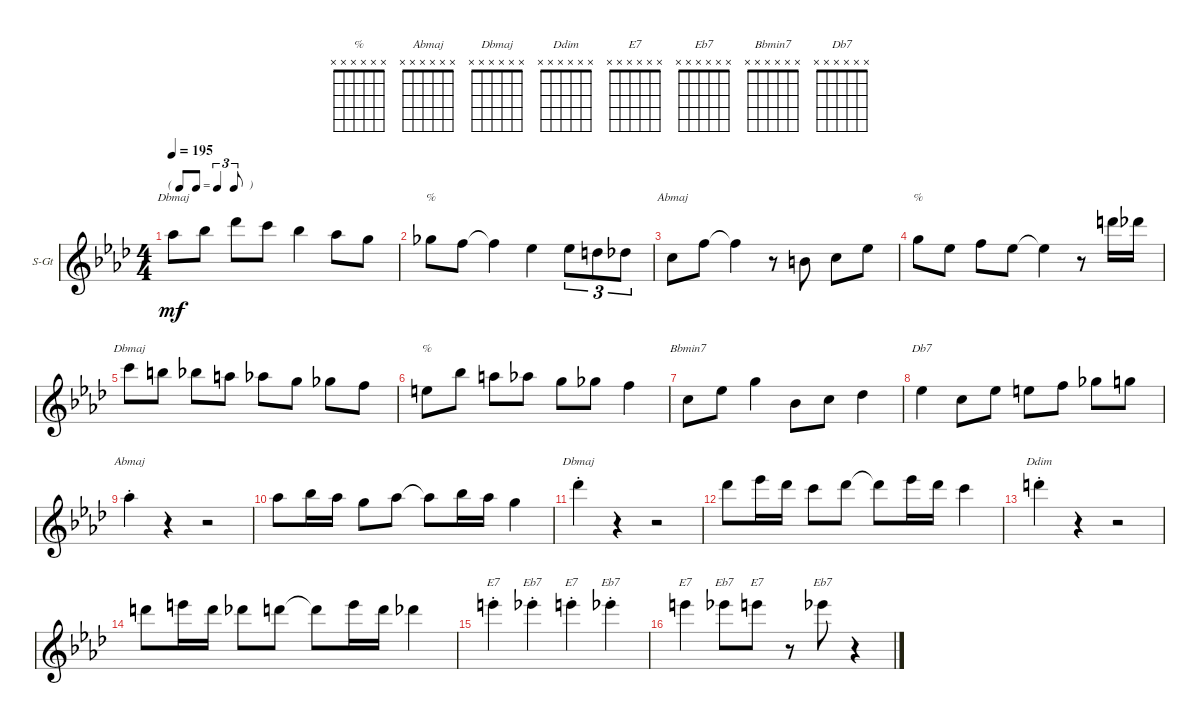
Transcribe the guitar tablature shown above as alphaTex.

\defaultSystemsLayout 4
\bracketExtendMode groupsimilarinstruments
\firstSystemTrackNameOrientation horizontal
\otherSystemsTrackNameOrientation horizontal
\track ("Steel Guitar" "S-Gt") {instrument acousticguitarsteel}
\staff {score}
\tuning (E4 B3 G3 D3 A2 E2)
\chord ("%" x x x x x x)
\chord ("Abmaj" x x x x x x)
\chord ("Dbmaj" x x x x x x)
\chord ("Ddim" x x x x x x)
\chord ("E7" x x x x x x)
\chord ("Eb7" x x x x x x)
\chord ("Bbmin7" x x x x x x)
\chord ("Db7" x x x x x x)
\ts (4 4)
\tf triplet8th
\tempo 195
\clef g2
\ks ab
9.2.8{ch "Dbmaj" dy mf} 6.1.8 9.1.8 8.1.8 6.1.4 9.2.8 8.2.8 |
7.2.8{ch "%"} 6.2.8 6.2{t}.4 8.3.4 8.3.8{tu (3 2)} 7.3.8{tu (3 2)} 6.3.8{tu (3 2)} |
5.3.8{ch "Abmaj"} 6.2.8 6.2{t}.4 r.8 4.3.8 5.3.8 4.2.8 |
8.2.8{ch "%"} 4.2.8 6.2.8 4.2.8 4.2{t}.4 r.8 10.1.16 9.1.16 |
8.1.8{ch "Dbmaj"} 12.2.8 11.2.8 10.2.8 9.2.8 8.2.8 7.2.8 6.2.8 |
5.2.8{ch "%"} 6.1.8 5.1.8 4.1.8 3.1.8 2.1.8 1.1.4 |
1.2.8{ch "Bbmin7"} 4.2.8 3.1.4 3.3.8 5.3.8 6.3.4 |
8.3.4{ch "Db7"} 5.3.8 8.3.8 5.2.8 6.2.8 7.2.8 8.2.8 |
9.2{st}.4{ch "Abmaj"} r.4 r.2 |
9.2.8 11.2.16 9.2.16 8.2.8 9.2.8 9.2{t}.8 11.2.16 9.2.16 8.2.4 |
9.1{st}.4{ch "Dbmaj"} r.4 r.2 |
9.1.8 11.1.16 9.1.16 8.1.8 9.1.8 9.1{t}.8 11.1.16 9.1.16 8.1.4 |
10.1{st}.4{ch "Ddim"} r.4 r.2 |
10.1.8 12.1.16 10.1.16 9.1.8 10.1.8 10.1{t}.8 12.1.16 10.1.16 9.1.4 |
12.1{st}.4{ch "E7"} 11.1{st}.4{ch "Eb7"} 12.1{st}.4{ch "E7"} 11.1{st}.4{ch "Eb7"} |
12.1.4{ch "E7"} 11.1.8{ch "Eb7"} 12.1.8{ch "E7"} r.8 11.1.8{ch "Eb7"} r.4
